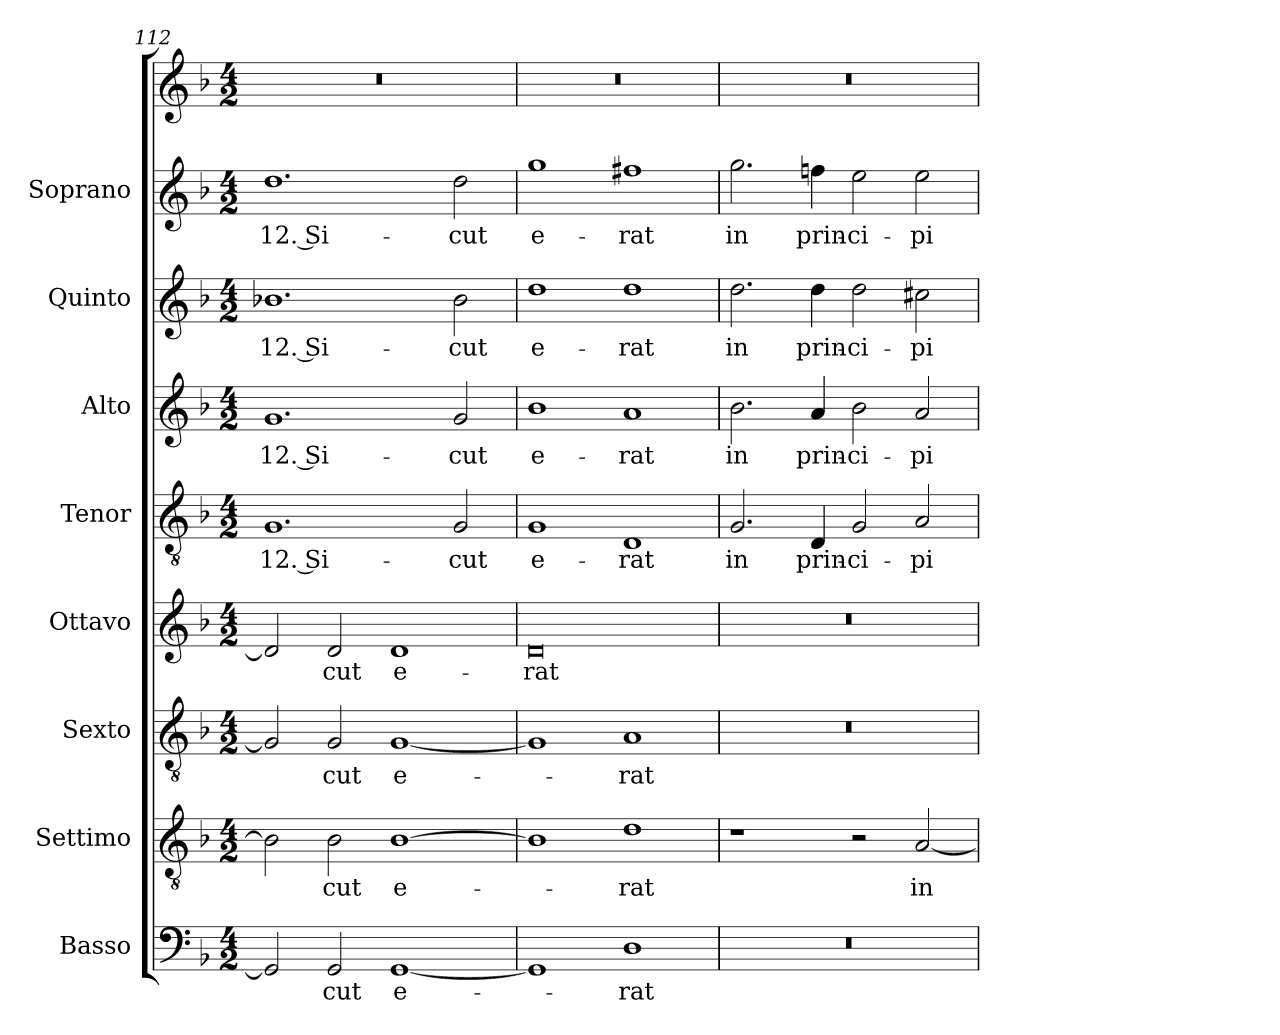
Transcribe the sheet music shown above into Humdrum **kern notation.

**kern	**text	**kern	**text	**kern	**text	**kern	**text	**kern	**text	**kern	**text	**kern	**text	**kern	**text	**kern
*part9	*part9	*part8	*part8	*part7	*part7	*part6	*part6	*part5	*part5	*part4	*part4	*part3	*part3	*part2	*part2	*part1
*staff9	*staff9	*staff8	*staff8	*staff7	*staff7	*staff6	*staff6	*staff5	*staff5	*staff4	*staff4	*staff3	*staff3	*staff2	*staff2	*staff1
*I"Basso	*	*I"Settimo	*	*I"Sexto	*	*I"Ottavo	*	*I"Tenor	*	*I"Alto	*	*I"Quinto	*	*I"Soprano	*	*
*I'B.	*	*I'St.	*	*	*	*I'Ot.	*	*I'T.	*	*I'A.	*	*I'Q.	*	*I'S.	*	*
!!LO:LB:g=z
*clefF4	*	*clefGv2	*	*clefGv2	*	*clefG2	*	*clefGv2	*	*clefG2	*	*clefG2	*	*clefG2	*	*clefG2
*	*	*ITrd7c12	*	*ITrd7c12	*	*	*	*ITrd7c12	*	*	*	*	*	*	*	*
*k[b-]	*	*k[b-]	*	*k[b-]	*	*k[b-]	*	*k[b-]	*	*k[b-]	*	*k[b-]	*	*k[b-]	*	*k[b-]
*F:	*	*F:	*	*F:	*	*F:	*	*F:	*	*F:	*	*F:	*	*F:	*	*F:
*M4/2	*	*M4/2	*	*M4/2	*	*M4/2	*	*M4/2	*	*M4/2	*	*M4/2	*	*M4/2	*	*M4/2
=112	=112	=112	=112	=112	=112	=112	=112	=112	=112	=112	=112	=112	=112	=112	=112	=112
!	!	!	!	!	!	!	!	!	!LO:LY:b:color=#000000	!	!	!	!	!	!	!
!	!	!	!	!	!	!	!	!	!	!	!LO:LY:b:color=#000000	!	!	!	!	!
!	!	!	!	!	!	!	!	!	!	!	!	!	!LO:LY:b:color=#000000	!	!	!
!	!	!	!	!	!	!	!	!	!	!	!	!	!	!	!LO:LY:b:color=#000000	!LO:N:vis=1
2GGi/]	.	2BB-i\]	.	2GGi/]	.	2di/]	.	1.GGi	12. Si-	1.gi	12. Si-	1.b-Xi	12. Si-	1.ddi	12. Si-	0r
!	!LO:LY:b:color=#000000	!	!	!	!	!	!	!	!	!	!	!	!	!	!	!
!	!	!	!LO:LY:b:color=#000000	!	!	!	!	!	!	!	!	!	!	!	!	!
!	!	!	!	!	!LO:LY:b:color=#000000	!	!	!	!	!	!	!	!	!	!	!
!	!	!	!	!	!	!	!LO:LY:b:color=#000000	!	!	!	!	!	!	!	!	!
2GGi/	-cut	2BB-i\	-cut	2GGi/	-cut	2di/	-cut	.	.	.	.	.	.	.	.	.
!	!LO:LY:b:color=#000000	!	!	!	!	!	!	!	!	!	!	!	!	!	!	!
!	!	!	!LO:LY:b:color=#000000	!	!	!	!	!	!	!	!	!	!	!	!	!
!	!	!	!	!	!LO:LY:b:color=#000000	!	!	!	!	!	!	!	!	!	!	!
!	!	!	!	!	!	!	!LO:LY:b:color=#000000	!	!	!	!	!	!	!	!	!
[1GGi	e-	[1BB-i	e-	[1GGi	e-	1di	e-	.	.	.	.	.	.	.	.	.
!	!	!	!	!	!	!	!	!	!LO:LY:b:color=#000000	!	!	!	!	!	!	!
!	!	!	!	!	!	!	!	!	!	!	!LO:LY:b:color=#000000	!	!	!	!	!
!	!	!	!	!	!	!	!	!	!	!	!	!	!LO:LY:b:color=#000000	!	!	!
!	!	!	!	!	!	!	!	!	!	!	!	!	!	!	!LO:LY:b:color=#000000	!
.	.	.	.	.	.	.	.	2GGi/	-cut	2gi/	-cut	2b-i\	-cut	2ddi\	-cut	.
=113	=113	=113	=113	=113	=113	=113	=113	=113	=113	=113	=113	=113	=113	=113	=113	=113
!	!	!	!	!	!	!	!LO:LY:b:color=#000000	!	!	!	!	!	!	!	!	!
!	!	!	!	!	!	!	!	!	!LO:LY:b:color=#000000	!	!	!	!	!	!	!
!	!	!	!	!	!	!	!	!	!	!	!LO:LY:b:color=#000000	!	!	!	!	!
!	!	!	!	!	!	!	!	!	!	!	!	!	!LO:LY:b:color=#000000	!	!	!
!	!	!	!	!	!	!	!	!	!	!	!	!	!	!	!LO:LY:b:color=#000000	!LO:N:vis=1
1GGi]	.	1BB-i]	.	1GGi]	.	0di	-rat	1GGi	e-	1b-i	e-	1ddi	e-	1ggi	e-	0r
!	!LO:LY:b:color=#000000	!	!	!	!	!	!	!	!	!	!	!	!	!	!	!
!	!	!	!LO:LY:b:color=#000000	!	!	!	!	!	!	!	!	!	!	!	!	!
!	!	!	!	!	!LO:LY:b:color=#000000	!	!	!	!	!	!	!	!	!	!	!
!	!	!	!	!	!	!	!	!	!LO:LY:b:color=#000000	!	!	!	!	!	!	!
!	!	!	!	!	!	!	!	!	!	!	!LO:LY:b:color=#000000	!	!	!	!	!
!	!	!	!	!	!	!	!	!	!	!	!	!	!LO:LY:b:color=#000000	!	!	!
!	!	!	!	!	!	!	!	!	!	!	!	!	!	!	!LO:LY:b:color=#000000	!
1Di	-rat	1Di	-rat	1AAi	-rat	.	.	1DDi	-rat	1ai	-rat	1ddi	-rat	1ff#Xi	-rat	.
=114	=114	=114	=114	=114	=114	=114	=114	=114	=114	=114	=114	=114	=114	=114	=114	=114
!LO:N:vis=1	!	!	!	!LO:N:vis=1	!	!LO:N:vis=1	!	!	!	!	!	!	!	!	!	!
!	!	!	!	!	!	!	!	!	!LO:LY:b:color=#000000	!	!	!	!	!	!	!
!	!	!	!	!	!	!	!	!	!	!	!LO:LY:b:color=#000000	!	!	!	!	!
!	!	!	!	!	!	!	!	!	!	!	!	!	!LO:LY:b:color=#000000	!	!	!
!	!	!	!	!	!	!	!	!	!	!	!	!	!	!	!LO:LY:b:color=#000000	!LO:N:vis=1
0r	.	1r	.	0r	.	0r	.	2.GGi/	in	2.b-i\	in	2.ddi\	in	2.ggi\	in	0r
!	!	!	!	!	!	!	!	!	!LO:LY:b:color=#000000	!	!	!	!	!	!	!
!	!	!	!	!	!	!	!	!	!	!	!LO:LY:b:color=#000000	!	!	!	!	!
!	!	!	!	!	!	!	!	!	!	!	!	!	!LO:LY:b:color=#000000	!	!	!
!	!	!	!	!	!	!	!	!	!	!	!	!	!	!	!LO:LY:b:color=#000000	!
.	.	.	.	.	.	.	.	4DDi/	prin-	4ai/	prin-	4ddi\	prin-	4ffni\	prin-	.
!	!	!	!	!	!	!	!	!	!LO:LY:b:color=#000000	!	!	!	!	!	!	!
!	!	!	!	!	!	!	!	!	!	!	!LO:LY:b:color=#000000	!	!	!	!	!
!	!	!	!	!	!	!	!	!	!	!	!	!	!LO:LY:b:color=#000000	!	!	!
!	!	!	!	!	!	!	!	!	!	!	!	!	!	!	!LO:LY:b:color=#000000	!
.	.	2r	.	.	.	.	.	2GGi/	-ci-	2b-i\	-ci-	2ddi\	-ci-	2eei\	-ci-	.
!	!	!	!LO:LY:b:color=#000000	!	!	!	!	!	!	!	!	!	!	!	!	!
!	!	!	!	!	!	!	!	!	!LO:LY:b:color=#000000	!	!	!	!	!	!	!
!	!	!	!	!	!	!	!	!	!	!	!LO:LY:b:color=#000000	!	!	!	!	!
!	!	!	!	!	!	!	!	!	!	!	!	!	!LO:LY:b:color=#000000	!	!	!
!	!	!	!	!	!	!	!	!	!	!	!	!	!	!	!LO:LY:b:color=#000000	!
.	.	[2AAi/	in	.	.	.	.	2AAi/	-pi-	2ai/	-pi-	2cc#Xi\	-pi-	2eei\	-pi-	.
=	=	=	=	=	=	=	=	=	=	=	=	=	=	=	=	=
*-	*-	*-	*-	*-	*-	*-	*-	*-	*-	*-	*-	*-	*-	*-	*-	*-
